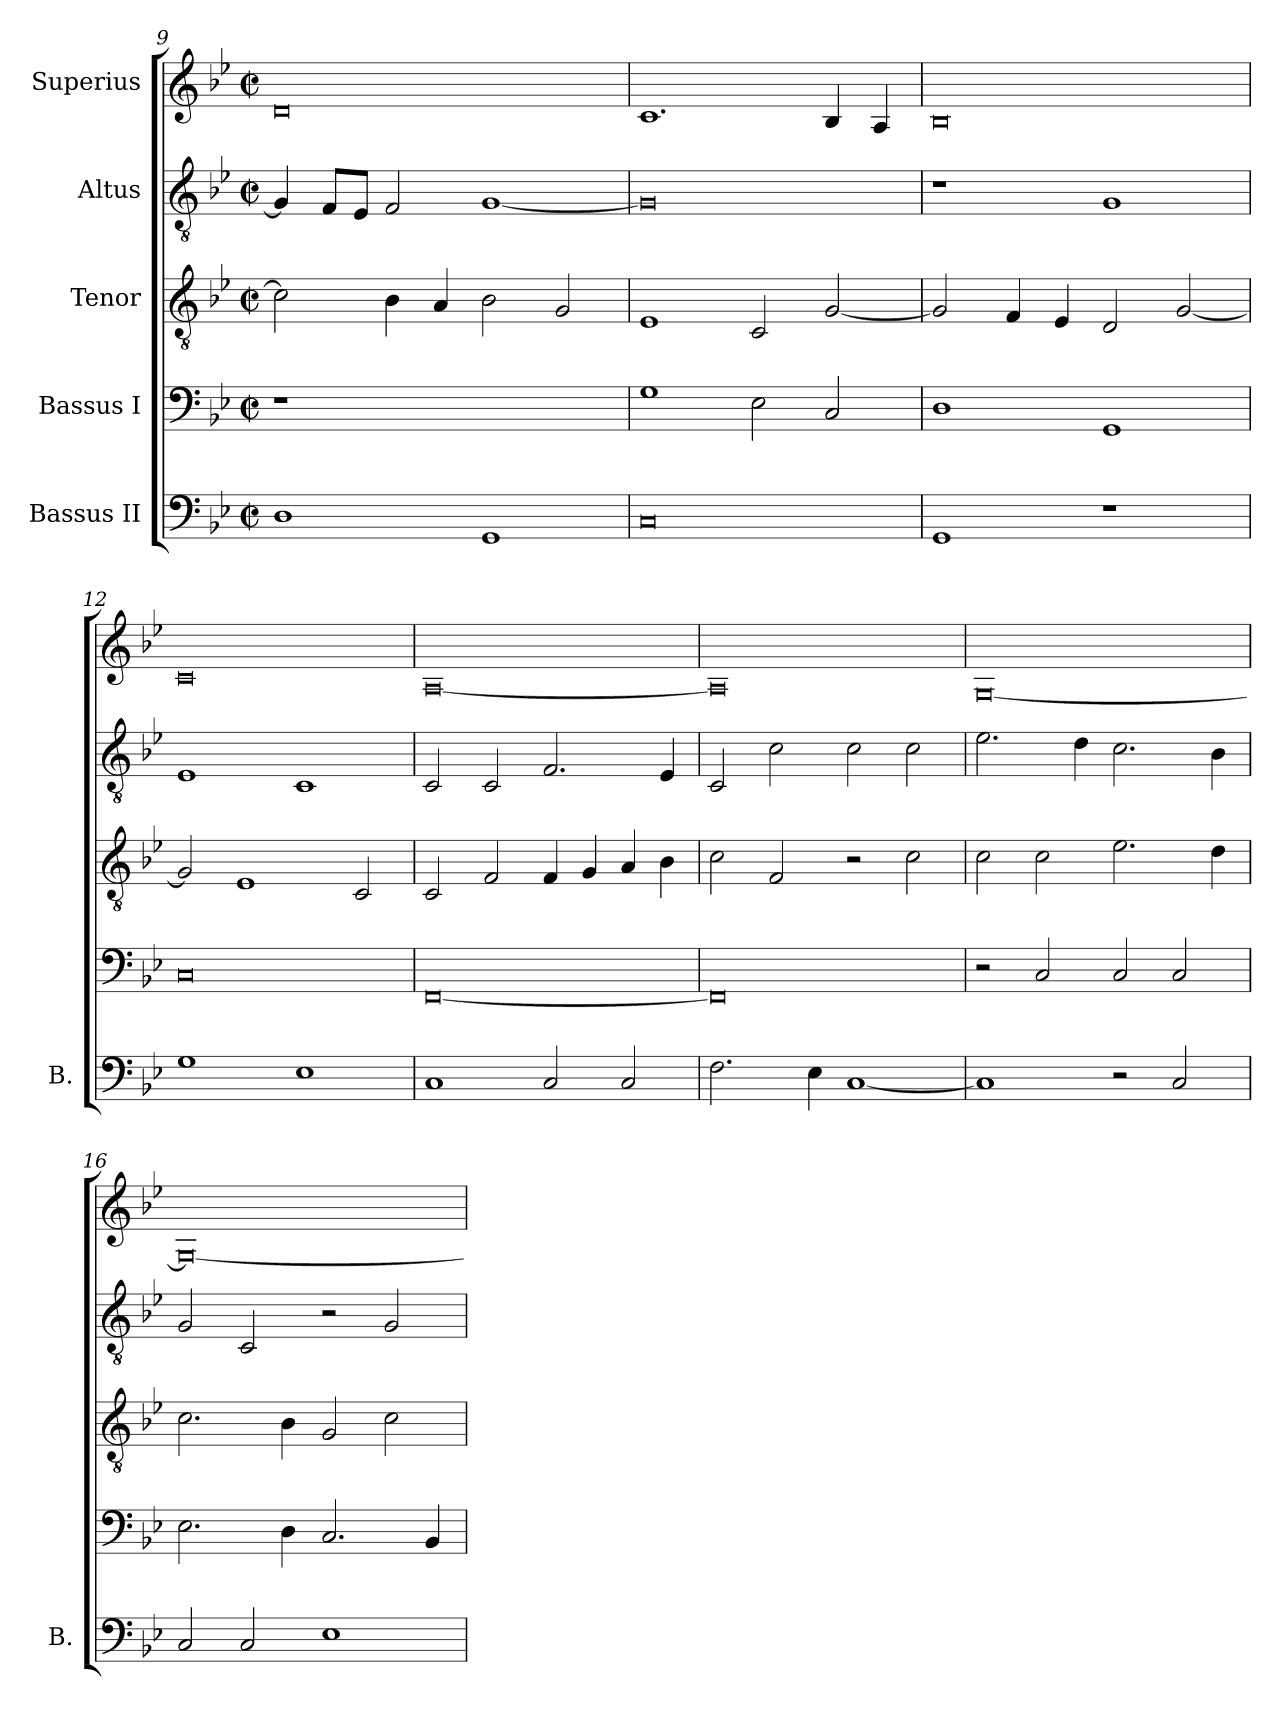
**kern	**kern	**kern	**kern	**kern
*part5	*part4	*part3	*part2	*part1
*staff5	*staff4	*staff3	*staff2	*staff1
*I"Bassus II	*I"Bassus I	*I"Tenor	*I"Altus	*I"Superius
*I'B.	*	*	*	*
*clefF4	*clefF4	*clefGv2	*clefGv2	*clefG2
*	*	*ITrd7c12	*ITrd7c12	*
*k[b-e-]	*k[b-e-]	*k[b-e-]	*k[b-e-]	*k[b-e-]
*B-:	*B-:	*B-:	*B-:	*B-:
*M2/2	*M2/2	*M2/2	*M2/2	*M2/2
*met(c|)	*met(c|)	*met(c|)	*met(c|)	*met(c|)
=9	=9	=9	=9	=9
!	!LO:N:vis=1	!	!	!
1Di	1r	2Ci\]	4GGi/]	0di
.	.	.	8FFi/L	.
.	.	.	8EE-i/J	.
.	.	4BB-i\	2FFi/	.
.	.	4AAi/	.	.
1GGi	1ryy	2BB-i\	[<1GGi	.
.	.	2GGi/	.	.
!!LO:PB:g=z
=10	=10	=10	=10	=10
0Ci	1Gi	1EE-i	0GGi]	1.ci
.	2E-i\	2CCi/	.	.
.	2Ci/	[<2GGi/	.	4B-i/
.	.	.	.	4Ai/
=11	=11	=11	=11	=11
1GGi	1Di	2GGi/]	1r	0B-i
.	.	4FFi/	.	.
.	.	4EE-i/	.	.
1r	1GGi	2DDi/	1GGi	.
.	.	[<2GGi/	.	.
=12	=12	=12	=12	=12
1Gi	0Ci	2GGi/]	1EE-i	0ci
.	.	1EE-i	.	.
1E-i	.	.	1CCi	.
.	.	2CCi/	.	.
=13	=13	=13	=13	=13
1Ci	[<0FFi	2CCi/	2CCi/	[<0Ai
.	.	2FFi/	2CCi/	.
2Ci/	.	4FFi/	2.FFi/	.
.	.	4GGi/	.	.
2Ci/	.	4AAi/	.	.
.	.	4BB-i\	4EE-i/	.
=14	=14	=14	=14	=14
2.Fi\	0FFi]	2Ci\	2CCi/	0Ai]
.	.	2FFi/	2Ci\	.
4E-i\	.	.	.	.
[<1Ci	.	2r	2Ci\	.
.	.	2Ci\	2Ci\	.
!!LO:LB:g=z
=15	=15	=15	=15	=15
1Ci]	2r	2Ci\	2.E-i\	[<0Gi
.	2Ci/	2Ci\	.	.
.	.	.	4Di\	.
2r	2Ci/	2.E-i\	2.Ci\	.
2Ci/	2Ci/	.	.	.
.	.	4Di\	4BB-i\	.
=16	=16	=16	=16	=16
2Ci/	2.E-i\	2.Ci\	2GGi/	0Gi_<
2Ci/	.	.	2CCi/	.
.	4Di\	4BB-i\	.	.
1E-i	2.Ci/	2GGi/	2r	.
.	.	2Ci\	2GGi/	.
.	4BB-i/	.	.	.
=	=	=	=	=
*-	*-	*-	*-	*-
